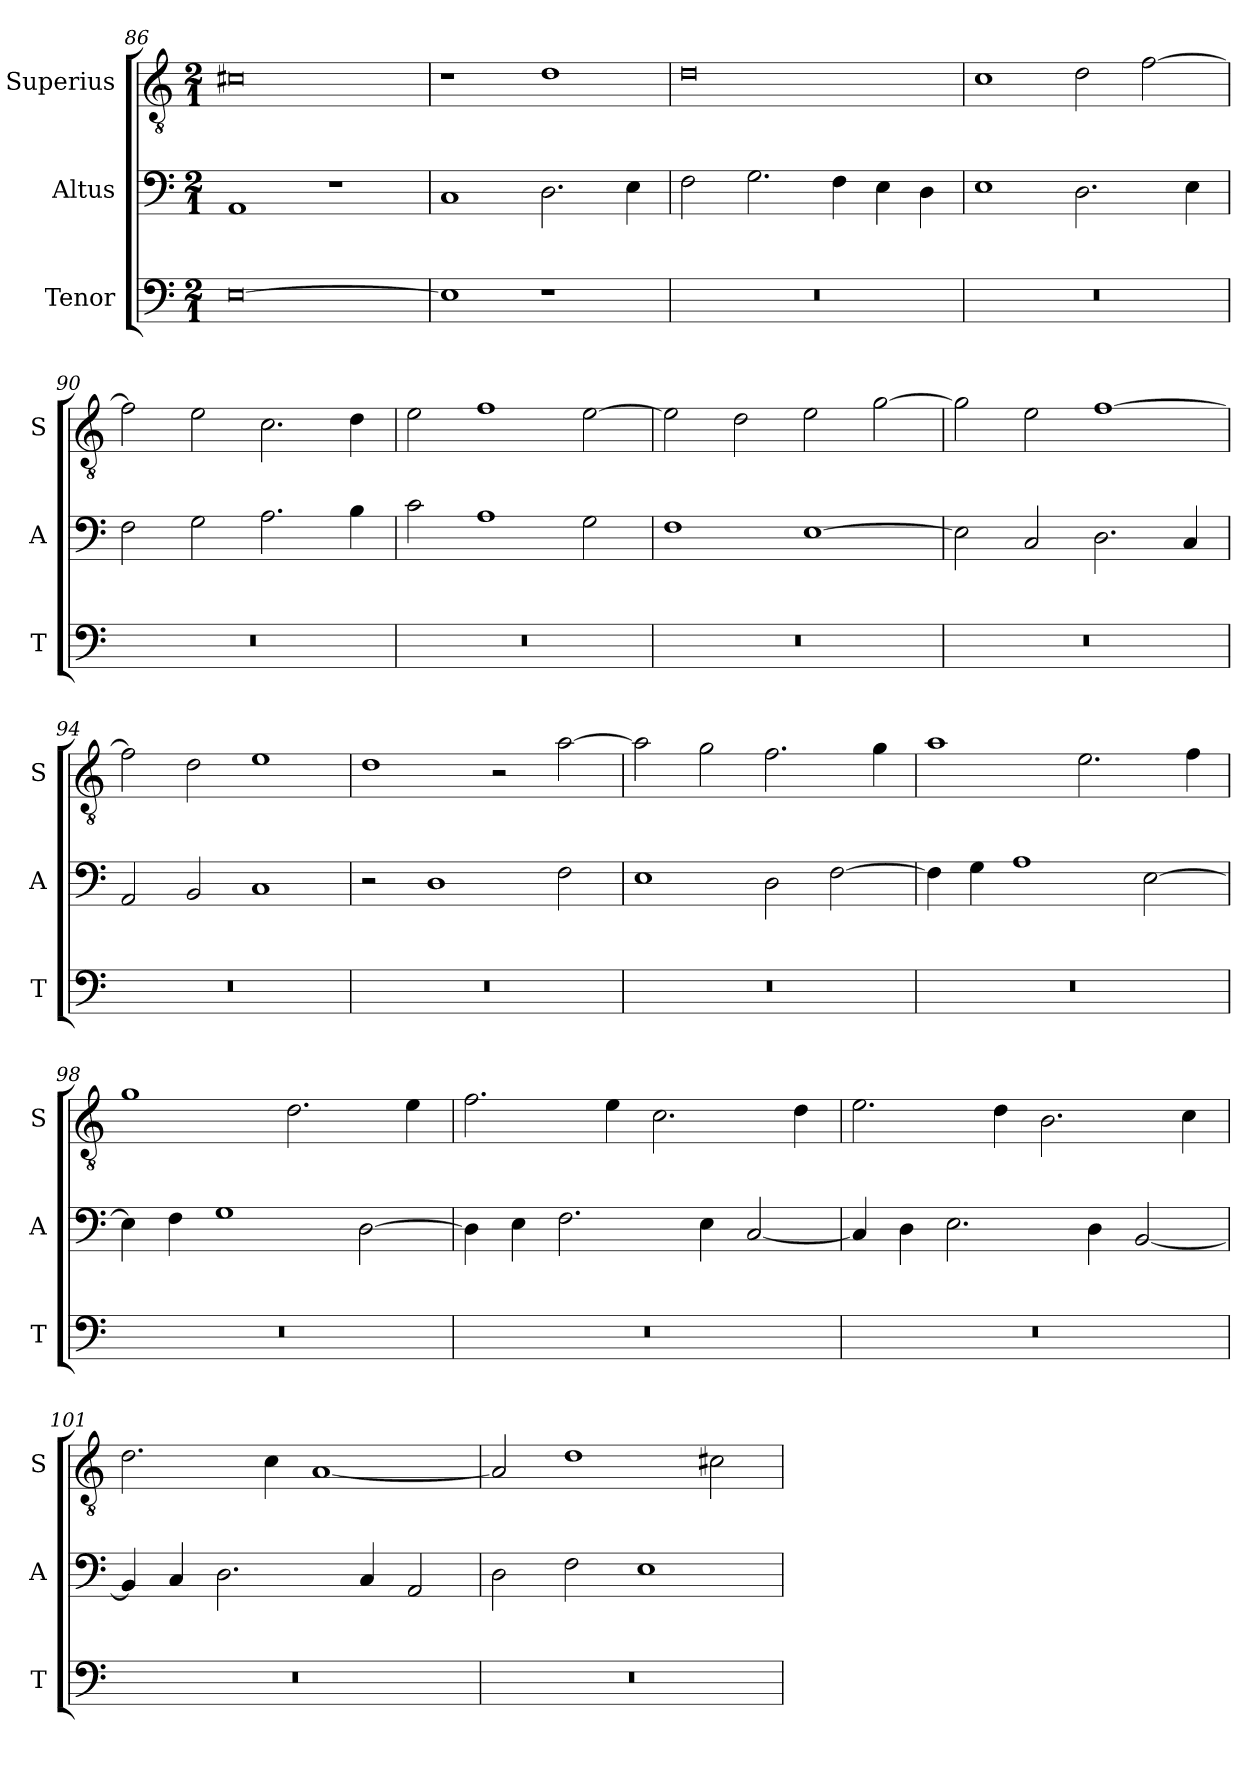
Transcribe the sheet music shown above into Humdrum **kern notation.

**kern	**kern	**kern
*part3	*part2	*part1
*staff3	*staff2	*staff1
*I"Tenor	*I"Altus	*I"Superius
*I'T	*I'A	*I'S
*clefF4	*clefF4	*clefGv2
*k[]	*k[]	*k[]
*M2/1	*M2/1	*M2/1
=86	=86	=86
[0E	1AA	0c#X
.	1r	.
=87	=87	=87
1E]	1C	1r
1r	2.D\	1d
.	4E\	.
=88	=88	=88
0r	2F\	0d
.	2.G\	.
.	4F\	.
.	4E\	.
.	4D\	.
=89	=89	=89
0r	1E	1c
.	2.D\	2d\
.	.	[2f\
.	4E\	.
=90	=90	=90
0r	2F\	2f\]
.	2G\	2e\
.	2.A\	2.c\
.	4B\	4d\
=91	=91	=91
0r	2c\	2e\
.	1A	1f
.	2G\	[2e\
=92	=92	=92
0r	1F	2e\]
.	.	2d\
.	[1E	2e\
.	.	[2g\
=93	=93	=93
0r	2E\]	2g\]
.	2C/	2e\
.	2.D\	[1f
.	4C/	.
=94	=94	=94
0r	2AA/	2f\]
.	2BB/	2d\
.	1C	1e
=95	=95	=95
0r	2r	1d
.	1D	.
.	.	2r
.	2F\	[2a\
=96	=96	=96
0r	1E	2a\]
.	.	2g\
.	2D\	2.f\
.	[2F\	.
.	.	4g\
=97	=97	=97
0r	4F\]	1a
.	4G\	.
.	1A	.
.	.	2.e\
.	[2E\	.
.	.	4f\
=98	=98	=98
0r	4E\]	1g
.	4F\	.
.	1G	.
.	.	2.d\
.	[2D\	.
.	.	4e\
=99	=99	=99
0r	4D\]	2.f\
.	4E\	.
.	2.F\	.
.	.	4e\
.	.	2.c\
.	4E\	.
.	[2C/	.
.	.	4d\
=100	=100	=100
0r	4C/]	2.e\
.	4D\	.
.	2.E\	.
.	.	4d\
.	.	2.B\
.	4D\	.
.	[2BB/	.
.	.	4c\
=101	=101	=101
0r	4BB/]	2.d\
.	4C/	.
.	2.D\	.
.	.	4c\
.	.	[1A
.	4C/	.
.	2AA/	.
=102	=102	=102
0r	2D\	2A/]
.	2F\	1d
.	1E	.
.	.	2c#X\
=	=	=
*-	*-	*-
